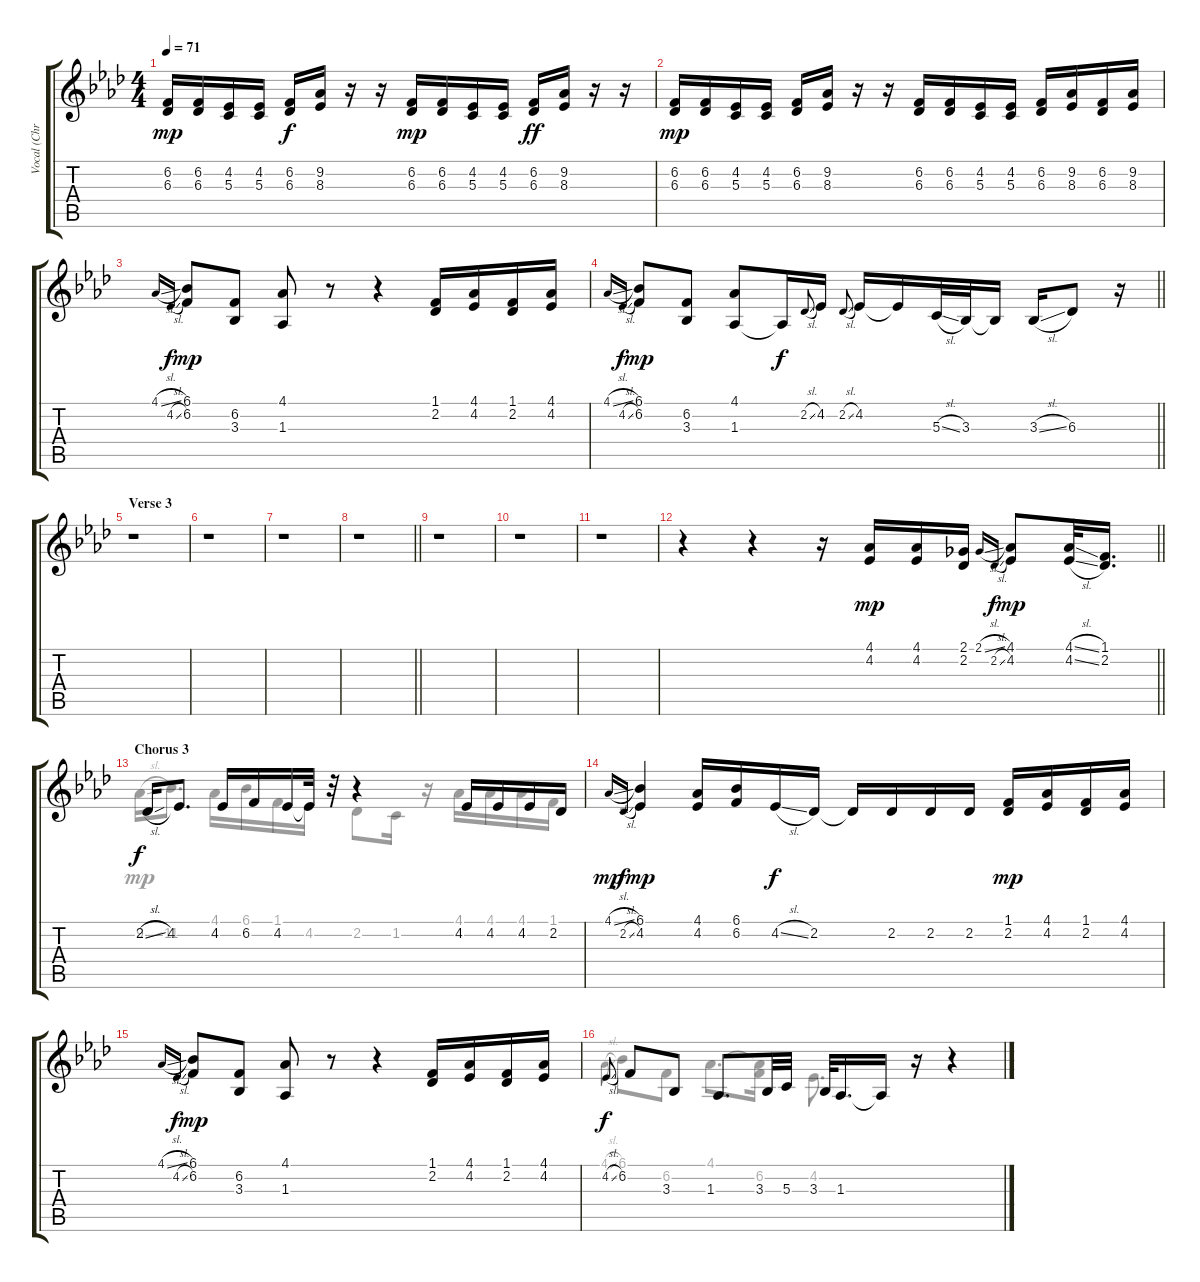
\track ("Vocal (Chris)" "Vocal (Chr") {instrument clarinet}
\staff {score tabs}
\tuning (E4 B3 G3 D3 A2 E2) {hide}
\voice
\ts (4 4)
\tempo 71
\clef g2
\ks ab
(6.2 6.3).16{dy mp} (6.2 6.3).16 (4.2 5.3).16 (4.2 5.3).16 (6.2 6.3).16{dy f} (9.2 8.3).16 r.16 r.16 (6.2 6.3).16{dy mp} (6.2 6.3).16 (4.2 5.3).16 (4.2 5.3).16 (6.2 6.3).16{dy ff} (9.2 8.3).16 r.16 r.16 |
(6.2 6.3).16{dy mp} (6.2 6.3).16 (4.2 5.3).16 (4.2 5.3).16 (6.2 6.3).16 (9.2 8.3).16 r.16 r.16 (6.2 6.3).16 (6.2 6.3).16 (4.2 5.3).16 (4.2 5.3).16 (6.2 6.3).16 (9.2 8.3).16 (6.2 6.3).16 (9.2 8.3).16 |
4.1{sl}.16{gr onbeat} 4.2{sl}.16{gr onbeat dy f} (6.1 6.2).8{dy mp} (6.2 3.3).8 (4.1 1.3).8 r.8 r.4 (1.1 2.2).16 (4.1 4.2).16 (1.1 2.2).16 (4.1 4.2).16 |
\barLineRight lightlight
4.1{sl}.16{gr onbeat} 4.2{sl}.16{gr onbeat dy f} (6.1 6.2).8{dy mp} (6.2 3.3).8 (4.1 1.3).8 1.3{t}.16{dy f} 2.2{sl}.8{gr onbeat} 4.2.16 2.2{sl}.8{gr onbeat} 4.2.16 4.2{t}.16 5.3{sl}.32 3.3.32 3.3{t}.16 3.3{sl}.16 6.3.8 r.16 |
\section ("" "Verse 3")
r.1 |
r.1 |
r.1 |
\barLineRight lightlight
r.1 |
r.1 |
r.1 |
r.1 |
\barLineRight lightlight
r.4 r.4 r.16 (4.1 4.2).16{dy mp} (4.1 4.2).16 (2.1 2.2).16 2.1{sl}.16{gr onbeat} 2.2{sl}.16{gr onbeat dy f} (4.1 4.2).8{dy mp} (4.1{sl} 4.2{sl}).32 (1.1 2.2).16{d} |
\section ("" "Chorus 3")
2.2{sl}.16{dy f} 4.2.8{d} 4.2.16 6.2.16 4.2.16 4.2{t}.32 r.32 r.4 4.2.16 4.2.16 4.2.16 2.2.16 |
4.1{sl}.16{gr onbeat dy mp} 2.2{sl}.16{gr onbeat dy f} (6.1 4.2).4{dy mp} (4.1 4.2).16 (6.1 6.2).16 4.2{sl}.16{dy f} 2.2.16 2.2{t}.16 2.2.16 2.2.16 2.2.16 (1.1 2.2).16{dy mp} (4.1 4.2).16 (1.1 2.2).16 (4.1 4.2).16 |
4.1{sl}.16{gr onbeat} 4.2{sl}.16{gr onbeat dy f} (6.1 6.2).8{dy mp} (6.2 3.3).8 (4.1 1.3).8 r.8 r.4 (1.1 2.2).16 (4.1 4.2).16 (1.1 2.2).16 (4.1 4.2).16 |
4.2{sl}.8{gr onbeat dy f} 6.2.8 3.3.8 1.3.8{d} 3.3.32 5.3.32 3.3.32 1.3.16{d} 1.3{t}.16 r.16 r.4
\voice
\clef g2
\ottava regular
\simile none
\ks ab
|
|
|
\barLineRight lightlight
|
|
|
|
\barLineRight lightlight
|
|
|
|
\barLineRight lightlight
|
9.2{sl}.16{dy mp} 11.2.8{d} 4.1.16 6.1.16 1.1.16 4.2.16 2.2.8 1.2.16 r.16 4.1.16 4.1.16 4.1.16 1.1.16 |
|
|
4.1{sl}.8{gr onbeat} 6.1.8 6.2.8 4.1.8{d} (4.1{t} 6.2).16 4.2.8{d} r.16 r.4
